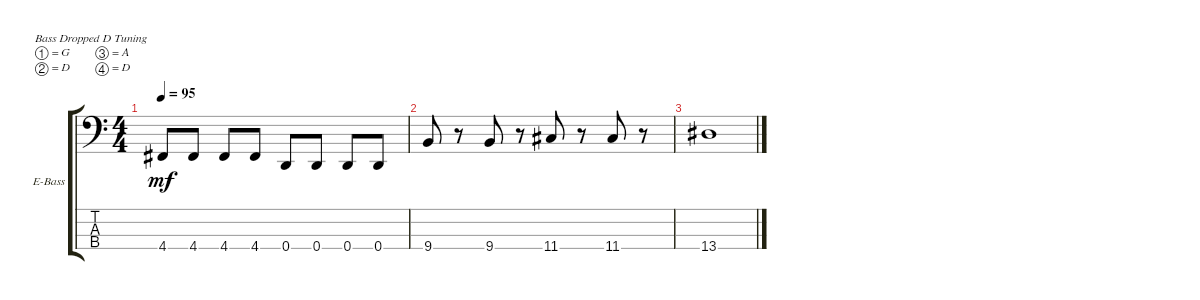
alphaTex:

\defaultSystemsLayout 4
\bracketExtendMode groupsimilarinstruments
\firstSystemTrackNameOrientation horizontal
\otherSystemsTrackNameOrientation horizontal
\track ("Electric Bass" "E-Bass") {instrument electricbassfinger}
\staff {score tabs}
\tuning (G2 D2 A1 D1)
\ts (4 4)
\tempo 95
\clef f4
\ks c
4.4.8{dy mf} 4.4.8 4.4.8 4.4.8 0.4.8 0.4.8 0.4.8 0.4.8 |
9.4.8 r.8 9.4.8 r.8 11.4.8 r.8 11.4.8 r.8 |
13.4.1
